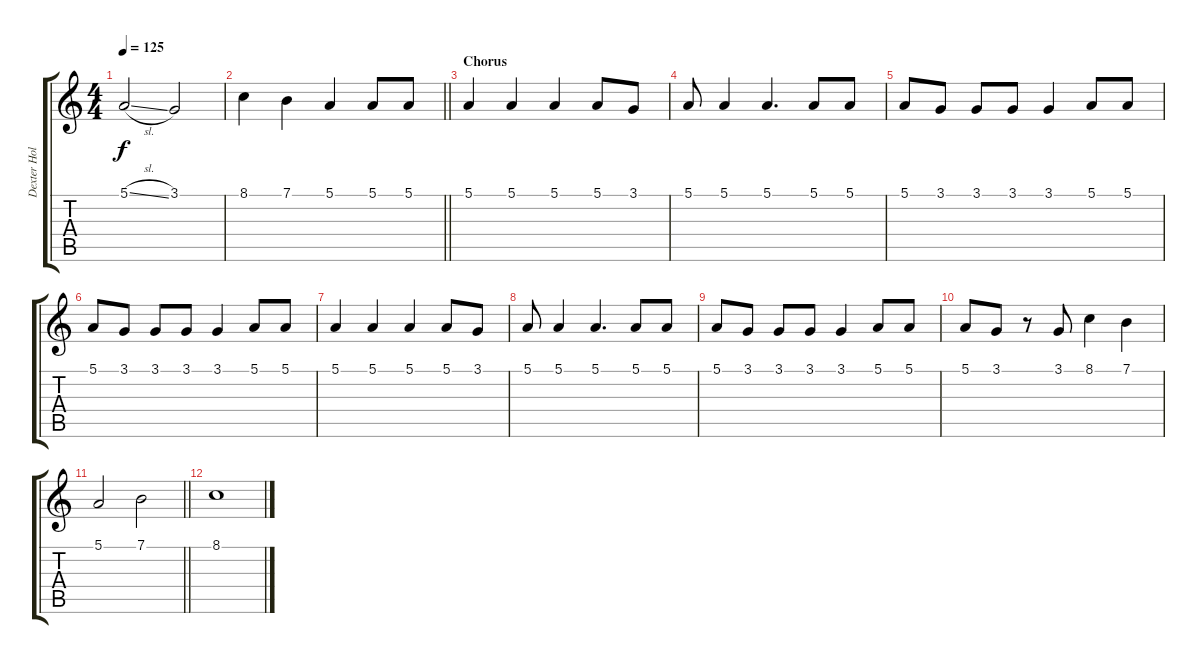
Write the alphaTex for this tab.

\track ("Dexter Holland - Vocals" "Dexter Hol") {instrument altosax}
\staff {score tabs}
\tuning (E4 B3 G3 D3 A2 E2) {hide}
\ts (4 4)
\tempo 125
\clef g2
\ks c
5.1{sl}.2{dy f} 3.1.2 |
\barLineRight lightlight
8.1.4 7.1.4 5.1.4 5.1.8 5.1.8 |
\section ("" "Chorus")
5.1.4 5.1.4 5.1.4 5.1.8 3.1.8 |
5.1.8 5.1.4 5.1.4{d} 5.1.8 5.1.8 |
5.1.8 3.1.8 3.1.8 3.1.8 3.1.4 5.1.8 5.1.8 |
5.1.8 3.1.8 3.1.8 3.1.8 3.1.4 5.1.8 5.1.8 |
5.1.4 5.1.4 5.1.4 5.1.8 3.1.8 |
5.1.8 5.1.4 5.1.4{d} 5.1.8 5.1.8 |
5.1.8 3.1.8 3.1.8 3.1.8 3.1.4 5.1.8 5.1.8 |
5.1.8 3.1.8 r.8 3.1.8 8.1.4 7.1.4 |
\barLineRight lightlight
5.1.2 7.1.2 |
8.1.1
